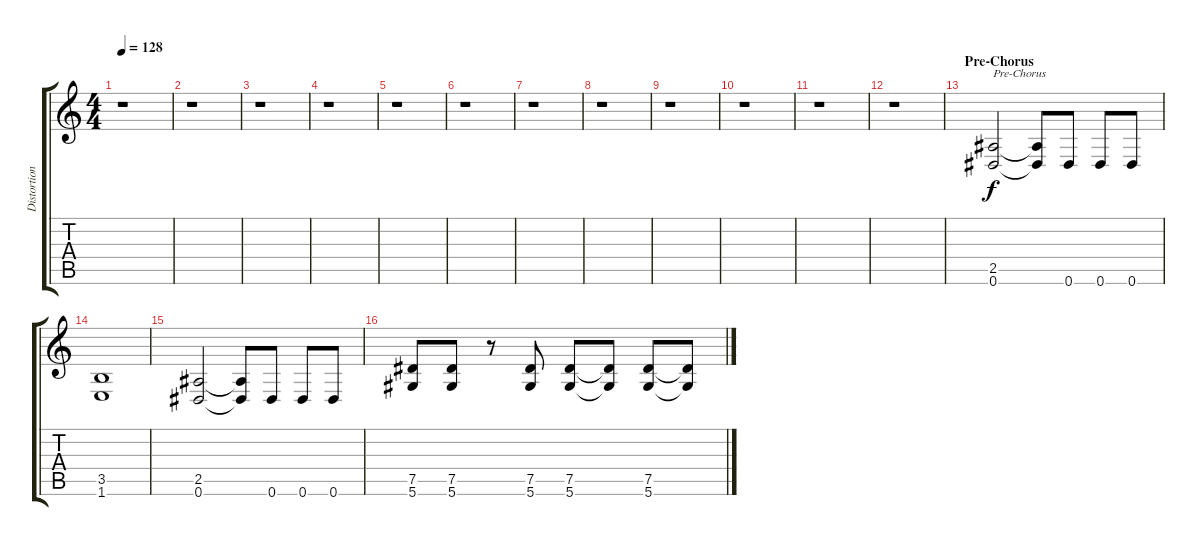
\track ("Distortion Guitar" "Distortion") {instrument distortionguitar}
\staff {score tabs}
\tuning (Eb4 Bb3 Gb3 Db3 Ab2 Eb2) {hide}
\ts (4 4)
\tempo 128
\clef g2
\ks c
r.1{dy f} |
r.1 |
r.1 |
r.1 |
r.1 |
r.1 |
r.1 |
r.1 |
r.1 |
r.1 |
r.1 |
r.1 |
\section ("" "Pre-Chorus")
(2.5 0.6).2{txt "Pre-Chorus"} (2.5{t} 0.6{t}).8 0.6.8 0.6.8 0.6.8 |
(3.5 1.6).1 |
(2.5 0.6).2 (2.5{t} 0.6{t}).8 0.6.8 0.6.8 0.6.8 |
(7.5 5.6).8 (7.5 5.6).8 r.8 (7.5 5.6).8 (7.5 5.6).8 (7.5{t} 5.6{t}).8 (7.5 5.6).8 (7.5{t} 5.6{t}).8
